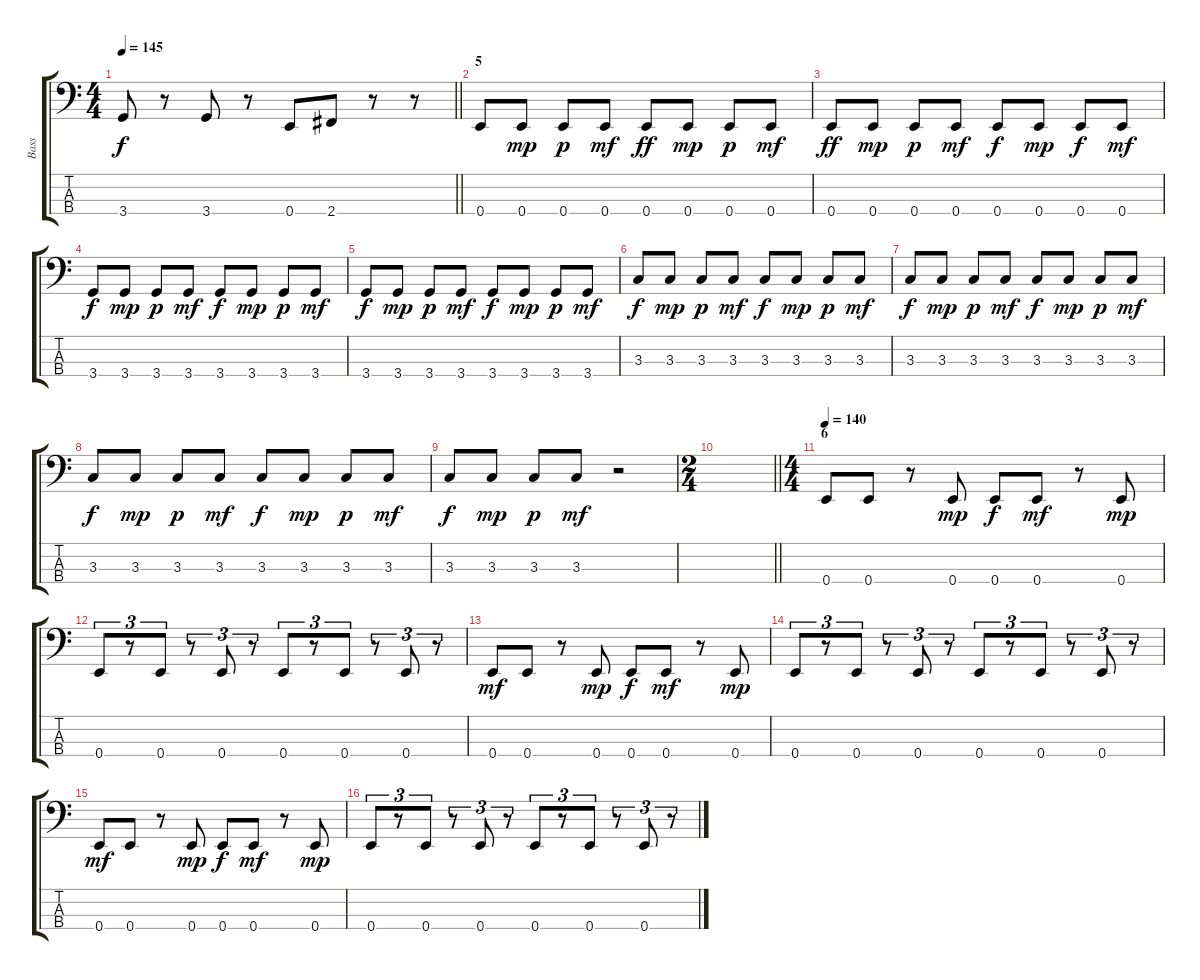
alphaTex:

\track ("Bass" "Bass") {instrument electricbassfinger}
\staff {score tabs}
\tuning (G2 D2 A1 E1) {hide}
\ts (4 4)
\tempo 145
\clef f4
\barLineRight lightlight
\ks c
3.4.8{dy f} r.8 3.4.8 r.8 0.4.8 2.4.8 r.8 r.8 |
\section ("" "5 ")
0.4.8 0.4.8{dy mp} 0.4.8{dy p} 0.4.8{dy mf} 0.4.8{dy ff} 0.4.8{dy mp} 0.4.8{dy p} 0.4.8{dy mf} |
0.4.8{dy ff} 0.4.8{dy mp} 0.4.8{dy p} 0.4.8{dy mf} 0.4.8{dy f} 0.4.8{dy mp} 0.4.8{dy f} 0.4.8{dy mf} |
3.4.8{dy f} 3.4.8{dy mp} 3.4.8{dy p} 3.4.8{dy mf} 3.4.8{dy f} 3.4.8{dy mp} 3.4.8{dy p} 3.4.8{dy mf} |
3.4.8{dy f} 3.4.8{dy mp} 3.4.8{dy p} 3.4.8{dy mf} 3.4.8{dy f} 3.4.8{dy mp} 3.4.8{dy p} 3.4.8{dy mf} |
3.3.8{dy f} 3.3.8{dy mp} 3.3.8{dy p} 3.3.8{dy mf} 3.3.8{dy f} 3.3.8{dy mp} 3.3.8{dy p} 3.3.8{dy mf} |
3.3.8{dy f} 3.3.8{dy mp} 3.3.8{dy p} 3.3.8{dy mf} 3.3.8{dy f} 3.3.8{dy mp} 3.3.8{dy p} 3.3.8{dy mf} |
3.3.8{dy f} 3.3.8{dy mp} 3.3.8{dy p} 3.3.8{dy mf} 3.3.8{dy f} 3.3.8{dy mp} 3.3.8{dy p} 3.3.8{dy mf} |
3.3.8{dy f} 3.3.8{dy mp} 3.3.8{dy p} 3.3.8{dy mf} r.2 |
\ts (2 4)
\barLineRight lightlight
|
\ts (4 4)
\section ("" "6")
\tempo 140
0.4.8 0.4.8 r.8 0.4.8{dy mp} 0.4.8{dy f} 0.4.8{dy mf} r.8 0.4.8{dy mp} |
0.4.8{tu (3 2)} r.8{tu (3 2)} 0.4.8{tu (3 2)} r.8{tu (3 2)} 0.4.8{tu (3 2)} r.8{tu (3 2)} 0.4.8{tu (3 2)} r.8{tu (3 2)} 0.4.8{tu (3 2)} r.8{tu (3 2)} 0.4.8{tu (3 2)} r.8{tu (3 2)} |
0.4.8{dy mf} 0.4.8 r.8 0.4.8{dy mp} 0.4.8{dy f} 0.4.8{dy mf} r.8 0.4.8{dy mp} |
0.4.8{tu (3 2)} r.8{tu (3 2)} 0.4.8{tu (3 2)} r.8{tu (3 2)} 0.4.8{tu (3 2)} r.8{tu (3 2)} 0.4.8{tu (3 2)} r.8{tu (3 2)} 0.4.8{tu (3 2)} r.8{tu (3 2)} 0.4.8{tu (3 2)} r.8{tu (3 2)} |
0.4.8{dy mf} 0.4.8 r.8 0.4.8{dy mp} 0.4.8{dy f} 0.4.8{dy mf} r.8 0.4.8{dy mp} |
0.4.8{tu (3 2)} r.8{tu (3 2)} 0.4.8{tu (3 2)} r.8{tu (3 2)} 0.4.8{tu (3 2)} r.8{tu (3 2)} 0.4.8{tu (3 2)} r.8{tu (3 2)} 0.4.8{tu (3 2)} r.8{tu (3 2)} 0.4.8{tu (3 2)} r.8{tu (3 2)}
